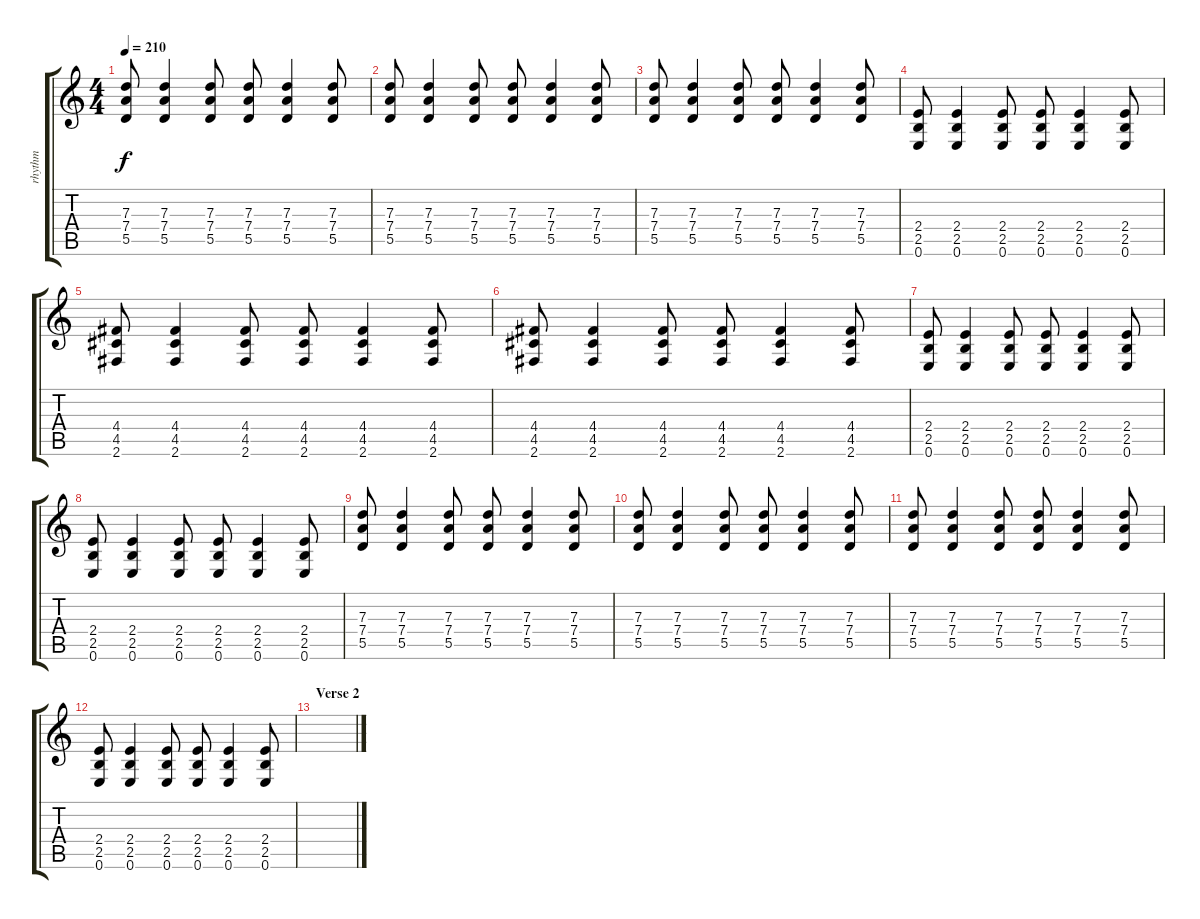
\track ("rhythm" "rhythm") {instrument distortionguitar}
\staff {score tabs}
\tuning (E4 B3 G3 D3 A2 E2) {hide}
\ts (4 4)
\tempo 210
\clef g2
\ks c
(7.3 7.4 5.5).8{dy f} (7.3 7.4 5.5).4 (7.3 7.4 5.5).8 (7.3 7.4 5.5).8 (7.3 7.4 5.5).4 (7.3 7.4 5.5).8 |
(7.3 7.4 5.5).8 (7.3 7.4 5.5).4 (7.3 7.4 5.5).8 (7.3 7.4 5.5).8 (7.3 7.4 5.5).4 (7.3 7.4 5.5).8 |
(7.3 7.4 5.5).8 (7.3 7.4 5.5).4 (7.3 7.4 5.5).8 (7.3 7.4 5.5).8 (7.3 7.4 5.5).4 (7.3 7.4 5.5).8 |
(2.4 2.5 0.6).8 (2.4 2.5 0.6).4 (2.4 2.5 0.6).8 (2.4 2.5 0.6).8 (2.4 2.5 0.6).4 (2.4 2.5 0.6).8 |
(4.4 4.5 2.6).8 (4.4 4.5 2.6).4 (4.4 4.5 2.6).8 (4.4 4.5 2.6).8 (4.4 4.5 2.6).4 (4.4 4.5 2.6).8 |
(4.4 4.5 2.6).8 (4.4 4.5 2.6).4 (4.4 4.5 2.6).8 (4.4 4.5 2.6).8 (4.4 4.5 2.6).4 (4.4 4.5 2.6).8 |
(2.4 2.5 0.6).8 (2.4 2.5 0.6).4 (2.4 2.5 0.6).8 (2.4 2.5 0.6).8 (2.4 2.5 0.6).4 (2.4 2.5 0.6).8 |
(2.4 2.5 0.6).8 (2.4 2.5 0.6).4 (2.4 2.5 0.6).8 (2.4 2.5 0.6).8 (2.4 2.5 0.6).4 (2.4 2.5 0.6).8 |
(7.3 7.4 5.5).8 (7.3 7.4 5.5).4 (7.3 7.4 5.5).8 (7.3 7.4 5.5).8 (7.3 7.4 5.5).4 (7.3 7.4 5.5).8 |
(7.3 7.4 5.5).8 (7.3 7.4 5.5).4 (7.3 7.4 5.5).8 (7.3 7.4 5.5).8 (7.3 7.4 5.5).4 (7.3 7.4 5.5).8 |
(7.3 7.4 5.5).8 (7.3 7.4 5.5).4 (7.3 7.4 5.5).8 (7.3 7.4 5.5).8 (7.3 7.4 5.5).4 (7.3 7.4 5.5).8 |
(2.4 2.5 0.6).8 (2.4 2.5 0.6).4 (2.4 2.5 0.6).8 (2.4 2.5 0.6).8 (2.4 2.5 0.6).4 (2.4 2.5 0.6).8 |
\section ("" "Verse 2")
